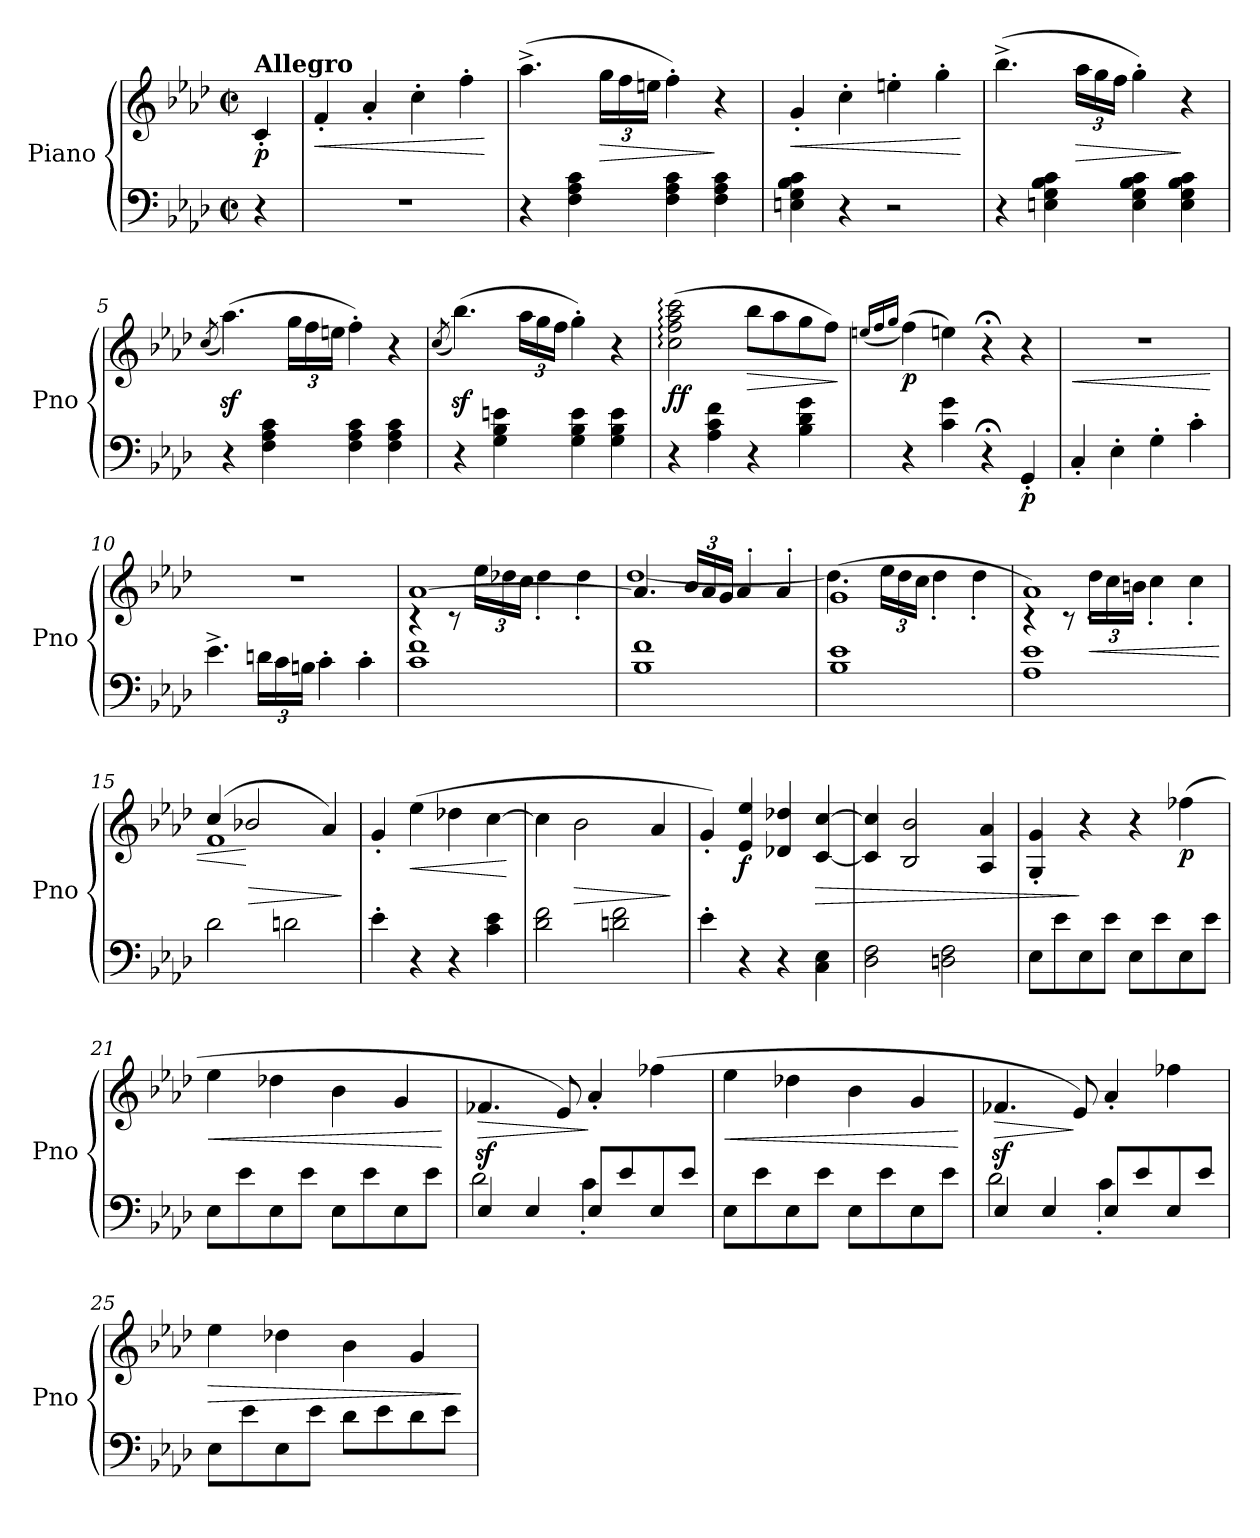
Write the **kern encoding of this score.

**kern	**kern	**dynam
*part1	*part1	*part1
*staff2	*staff1	*staff1/2
*I"Piano	*	*
*I'Pno	*	*
*clefF4	*clefG2	*
*k[b-e-a-d-]	*k[b-e-a-d-]	*
*A-:	*A-:	*
*M2/2	*M2/2	*
*met(c|)	*met(c|)	*
=	=	=
!	!LO:TX:a:B:t=Allegro	!
!	!	!LO:DY:b
4r	4c'/	p
=1	=1	=1
!	!	!LO:HP:b
1r	4f'/	<
.	4a-'/	.
.	4cc'\	.
.	4ff'\	.
.	.	[
=2	=2	=2
4r	(>4.aa-^\	.
4F\ 4A-\ 4c\	.	.
*	*Xbrackettup	*
!	!	!LO:HP:b
.	24gg\LL	>
.	24ff\	.
.	24een\JJ	.
4F\ 4A-\ 4c\	4ff'\)	.
4F\ 4A-\ 4c\	4r	]
=3	=3	=3
!	!	!LO:HP:b
4En\ 4G\ 4B-\ 4c\	4g'/	<
4r	4cc'\	.
2r	4een'\	.
.	4gg'\	.
.	.	[
=4	=4	=4
4r	(>4.bb-^\	.
4En\ 4G\ 4B-\ 4c\	.	.
!	!	!LO:HP:b
.	24aa-\LL	>
.	24gg\	.
.	24ff\JJ	.
4E\ 4G\ 4B-\ 4c\	4gg'\)	.
4E\ 4G\ 4B-\ 4c\	4r	]
=5	=5	=5
.	(<8qcc/	.
4r	(>4.aa-z<\)	.
4F\ 4A-\ 4c\	.	.
.	24gg\LL	.
.	24ff\	.
.	24een\JJ	.
4F\ 4A-\ 4c\	4ff'\)	.
4F\ 4A-\ 4c\	4r	.
=6	=6	=6
.	(<8qcc/	.
4r	(>4.bb-z<\)	.
4G\ 4B-\ 4en\	.	.
.	24aa-\LL	.
.	24gg\	.
.	24ff\JJ	.
4G\ 4B-\ 4e\	4gg'\)	.
4G\ 4B-\ 4e\	4r	.
!!LO:LB:g=z
=7	=7	=7
!	!	!LO:DY:b
4r	(>2cc\: 2ff\: 2aa-\: 2ccc\:	ff
4A-\ 4c\ 4f\	.	.
!	!	!LO:HP:b
4r	8bb-\L	>
.	8aa-\	.
4B-\ 4d-\ 4g\	8gg\	.
.	8ff\J)	.
.	.	]
=8	=8	=8
.	(<16qeen/LL	.
.	16qff/	.
.	16qgg/JJ	.
!	!	!LO:DY:b
4r	(>4ff\)	p
4c\ 4g\	4ee\)	.
4r;<	4r;<	.
!	!	!LO:DY:b=2
4GG'/	4r	p
=9	=9	=9
!	!	!LO:HP:b
4C'/	1r	<
4E-'\	.	.
4G'\	.	.
4c'\	.	.
.	.	[
=10	=10	=10
4.e-^\	1r	.
*Xbrackettup	*	*
24dn\LL	.	.
24c\	.	.
24Bn\JJ	.	.
4c'\	.	.
4c'\	.	.
=11	=11	=11
*	*^	*
1c 1f	[1a-	4r	.
.	.	8r	.
.	.	24ee-\LL	.
.	.	24dd-X\	.
.	.	24cc\JJ	.
.	.	4dd-'\	.
.	.	4dd-'\	.
=12	=12	=12	=12
1B- 1f	4.a-/]	[1dd-	.
.	24b-/LL	.	.
.	24a-/	.	.
.	24g/JJ	.	.
.	4a-'/	.	.
.	4a-'/	.	.
!!LO:LB:g=z	!!
=13	=13	=13	=13
1B- 1e-	(>1g	4.dd-\]	.
.	.	24ee-\LL	.
.	.	24dd-\	.
.	.	24cc\JJ	.
.	.	4dd-'\	.
.	.	4dd-'\	.
=14	=14	=14	=14
1A- 1e-	1a-)	4r	.
.	.	8r	.
!	!	!	!LO:HP:b
.	.	24dd-'\LL	<
.	.	24cc\	.
.	.	24bn\JJ	.
.	.	4cc'\	.
.	.	4cc'\	.
=15	=15	=15	=15
2d-\	(>4cc/	1f	.
!	!	!	!LO:HP:n=1:b
.	2b-X/	.	[ >
2dn\	.	.	.
.	4a-/)	.	.
*	*v	*v	*
.	.	]
=16	=16	=16
4e-'\	4g'/	.
!	!	!LO:HP:b
4r	(>4ee-\	<
4r	4dd-X\	.
4c\ 4e-\	[4cc\	.
.	.	[
=17	=17	=17
2d-\ 2f\	4cc\]	.
!	!	!LO:HP:b
.	2b-\	>
2dn\ 2f\	.	.
.	4a-/	.
.	.	]
=18	=18	=18
4e-'\	4g'/)	.
!	!	!LO:DY:b
4r	4e-/ 4ee-/	f
4r	4d-X/ 4dd-X/	.
!	!	!LO:HP:b
4C\ 4E-\	[4c/ [4cc/	>
=19	=19	=19
2D-\ 2F\	4c/] 4cc/]	.
.	2B-/ 2b-/	.
2Dn\ 2F\	.	.
.	4A-/ 4a-/	.
=20	=20	=20
8E-\L	4G/' 4g/'	.
8e-\	.	.
8E-\	4r	]
8e-\J	.	.
8E-\L	4r	.
8e-\	.	.
!	!	!LO:DY:b
8E-\	(>4ff-X\	p
8e-\J	.	.
!!LO:LB:g=z
=21	=21	=21
!	!	!LO:HP:b
8E-\L	4ee-\	<
8e-\	.	.
8E-\	4dd-X\	.
8e-\J	.	.
8E-\L	4b-\	.
8e-\	.	.
8E-\	4g/	.
8e-\J	.	.
.	.	[
=22	=22	=22
*^	*	*
!	!	!	!LO:HP:b
4E-/	2d-\	4.f-Xz</	>
4E-/	.	.	.
.	.	8e-/)	.
8E-/L	4c'\	4a-'/	]
8e-/	.	.	.
8E-/	4ryy	(>4ff-X\	.
8e-/J	.	.	.
*v	*v	*	*
=23	=23	=23
!	!	!LO:HP:b
8E-\L	4ee-\	<
8e-\	.	.
8E-\	4dd-X\	.
8e-\J	.	.
8E-\L	4b-\	.
8e-\	.	.
8E-\	4g/	.
8e-\J	.	.
.	.	[
=24	=24	=24
*^	*	*
!	!	!	!LO:HP:b
4E-/	2d-\	4.f-Xz</	>
4E-/	.	.	.
.	.	8e-/)	]
8E-/L	4c'\	4a-'/	.
8e-/	.	.	.
8E-/	4ryy	4ff-X\	.
8e-/J	.	.	.
*v	*v	*	*
=25	=25	=25
!	!	!LO:HP:b
8E-\L	4ee-\	>
8e-\	.	.
8E-\	4dd-X\	.
8e-\J	.	.
8d-\L	4b-\	.
8e-\	.	.
8d-\	4g/	.
8e-\J	.	.
.	.	]
=	=	=
*-	*-	*-
